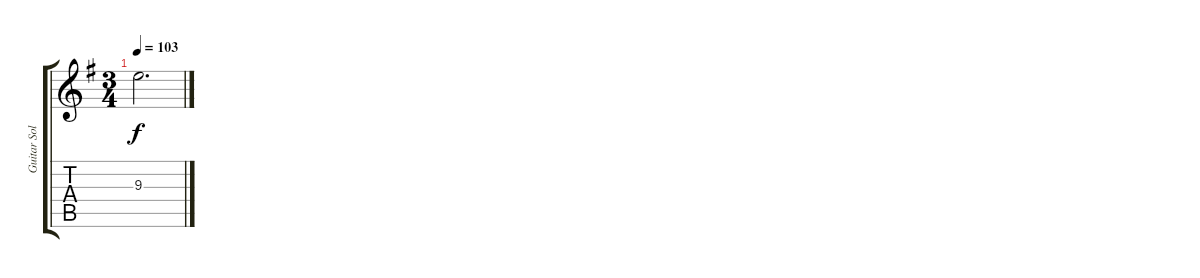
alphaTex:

\track ("Guitar Solo" "Guitar Sol") {instrument acousticguitarsteel}
\staff {score tabs}
\tuning (E4 B3 G3 D3 A2 E2) {hide}
\ts (3 4)
\tempo 103
\clef g2
\ks eminor
9.3.2{d dy f}
